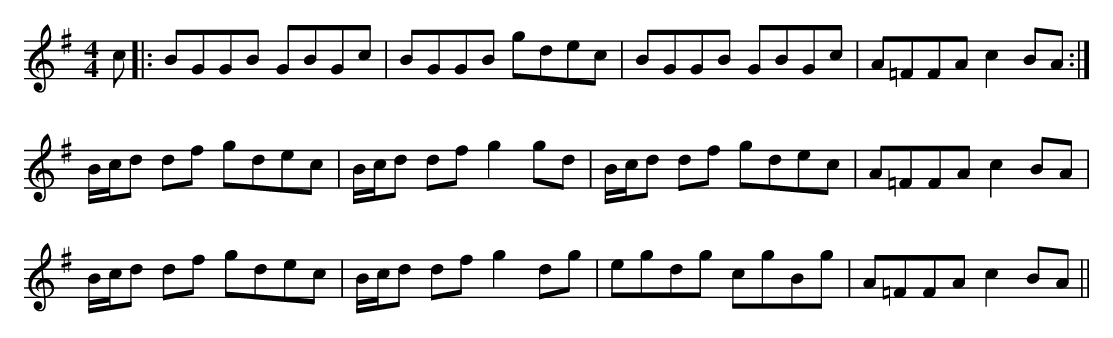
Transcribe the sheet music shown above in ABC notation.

X:1
M:4/4
K:Ador
c|:BGGB GBGc|BGGB gdec|BGGB GBGc|A=FFA c2 BA:|
B/c/d df gdec|B/c/d df g2 gd|B/c/d df gdec|A=FFA c2 BA|
B/c/d df gdec|B/c/d df g2 dg|egdg cgBg|A=FFA c2 BA||
